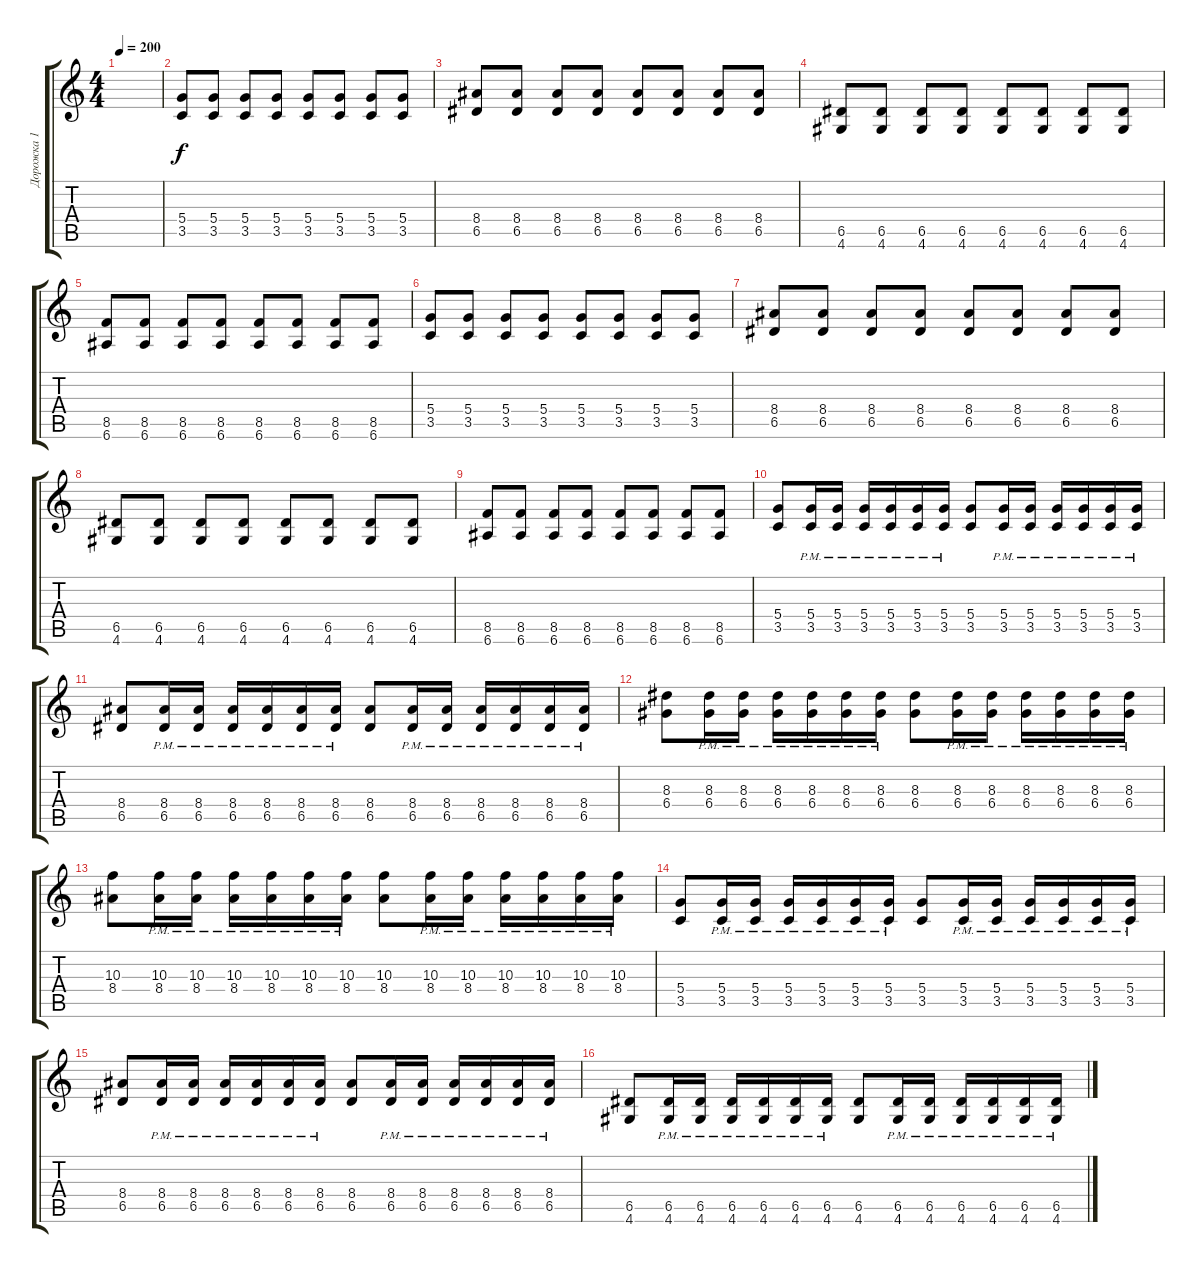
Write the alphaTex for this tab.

\track ("Дорожка 1" "Дорожка 1") {instrument distortionguitar}
\staff {score tabs}
\tuning (E4 B3 G3 D3 A2 E2) {hide}
\ts (4 4)
\tempo 200
\clef g2
\ks c
|
(5.4 3.5).8 (5.4 3.5).8 (5.4 3.5).8 (5.4 3.5).8 (5.4 3.5).8 (5.4 3.5).8 (5.4 3.5).8 (5.4 3.5).8 |
(8.4 6.5).8 (8.4 6.5).8 (8.4 6.5).8 (8.4 6.5).8 (8.4 6.5).8 (8.4 6.5).8 (8.4 6.5).8 (8.4 6.5).8 |
(6.5 4.6).8 (6.5 4.6).8 (6.5 4.6).8 (6.5 4.6).8 (6.5 4.6).8 (6.5 4.6).8 (6.5 4.6).8 (6.5 4.6).8 |
(8.5 6.6).8 (8.5 6.6).8 (8.5 6.6).8 (8.5 6.6).8 (8.5 6.6).8 (8.5 6.6).8 (8.5 6.6).8 (8.5 6.6).8 |
(5.4 3.5).8 (5.4 3.5).8 (5.4 3.5).8 (5.4 3.5).8 (5.4 3.5).8 (5.4 3.5).8 (5.4 3.5).8 (5.4 3.5).8 |
(8.4 6.5).8 (8.4 6.5).8 (8.4 6.5).8 (8.4 6.5).8 (8.4 6.5).8 (8.4 6.5).8 (8.4 6.5).8 (8.4 6.5).8 |
(6.5 4.6).8 (6.5 4.6).8 (6.5 4.6).8 (6.5 4.6).8 (6.5 4.6).8 (6.5 4.6).8 (6.5 4.6).8 (6.5 4.6).8 |
(8.5 6.6).8 (8.5 6.6).8 (8.5 6.6).8 (8.5 6.6).8 (8.5 6.6).8 (8.5 6.6).8 (8.5 6.6).8 (8.5 6.6).8 |
(5.4 3.5).8 (5.4{pm} 3.5{pm}).16 (5.4{pm} 3.5{pm}).16 (5.4{pm} 3.5{pm}).16 (5.4{pm} 3.5{pm}).16 (5.4{pm} 3.5{pm}).16 (5.4{pm} 3.5{pm}).16 (5.4 3.5).8 (5.4{pm} 3.5{pm}).16 (5.4{pm} 3.5{pm}).16 (5.4{pm} 3.5{pm}).16 (5.4{pm} 3.5{pm}).16 (5.4{pm} 3.5{pm}).16 (5.4{pm} 3.5{pm}).16 |
(8.4 6.5).8 (8.4{pm} 6.5{pm}).16 (8.4{pm} 6.5{pm}).16 (8.4{pm} 6.5{pm}).16 (8.4{pm} 6.5{pm}).16 (8.4{pm} 6.5{pm}).16 (8.4{pm} 6.5{pm}).16 (8.4 6.5).8 (8.4{pm} 6.5{pm}).16 (8.4{pm} 6.5{pm}).16 (8.4{pm} 6.5{pm}).16 (8.4{pm} 6.5{pm}).16 (8.4{pm} 6.5{pm}).16 (8.4{pm} 6.5{pm}).16 |
(8.3 6.4).8 (8.3 6.4{pm}).16 (8.3 6.4{pm}).16 (8.3 6.4{pm}).16 (8.3 6.4{pm}).16 (8.3 6.4{pm}).16 (8.3 6.4{pm}).16 (8.3 6.4).8 (8.3 6.4{pm}).16 (8.3 6.4{pm}).16 (8.3 6.4{pm}).16 (8.3 6.4{pm}).16 (8.3 6.4{pm}).16 (8.3 6.4{pm}).16 |
(10.3 8.4).8 (10.3 8.4{pm}).16 (10.3 8.4{pm}).16 (10.3 8.4{pm}).16 (10.3 8.4{pm}).16 (10.3 8.4{pm}).16 (10.3 8.4{pm}).16 (10.3 8.4).8 (10.3 8.4{pm}).16 (10.3 8.4{pm}).16 (10.3 8.4{pm}).16 (10.3 8.4{pm}).16 (10.3 8.4{pm}).16 (10.3 8.4{pm}).16 |
(5.4 3.5).8 (5.4{pm} 3.5{pm}).16 (5.4{pm} 3.5{pm}).16 (5.4{pm} 3.5{pm}).16 (5.4{pm} 3.5{pm}).16 (5.4{pm} 3.5{pm}).16 (5.4{pm} 3.5{pm}).16 (5.4 3.5).8 (5.4{pm} 3.5{pm}).16 (5.4{pm} 3.5{pm}).16 (5.4{pm} 3.5{pm}).16 (5.4{pm} 3.5{pm}).16 (5.4{pm} 3.5{pm}).16 (5.4{pm} 3.5{pm}).16 |
(8.4 6.5).8 (8.4{pm} 6.5{pm}).16 (8.4{pm} 6.5{pm}).16 (8.4{pm} 6.5{pm}).16 (8.4{pm} 6.5{pm}).16 (8.4{pm} 6.5{pm}).16 (8.4{pm} 6.5{pm}).16 (8.4 6.5).8 (8.4{pm} 6.5{pm}).16 (8.4{pm} 6.5{pm}).16 (8.4{pm} 6.5{pm}).16 (8.4{pm} 6.5{pm}).16 (8.4{pm} 6.5{pm}).16 (8.4{pm} 6.5{pm}).16 |
(6.5 4.6).8 (6.5{pm} 4.6).16 (6.5{pm} 4.6).16 (6.5{pm} 4.6).16 (6.5{pm} 4.6).16 (6.5{pm} 4.6).16 (6.5{pm} 4.6).16 (6.5 4.6).8 (6.5{pm} 4.6).16 (6.5{pm} 4.6).16 (6.5{pm} 4.6).16 (6.5{pm} 4.6).16 (6.5{pm} 4.6).16 (6.5{pm} 4.6).16
